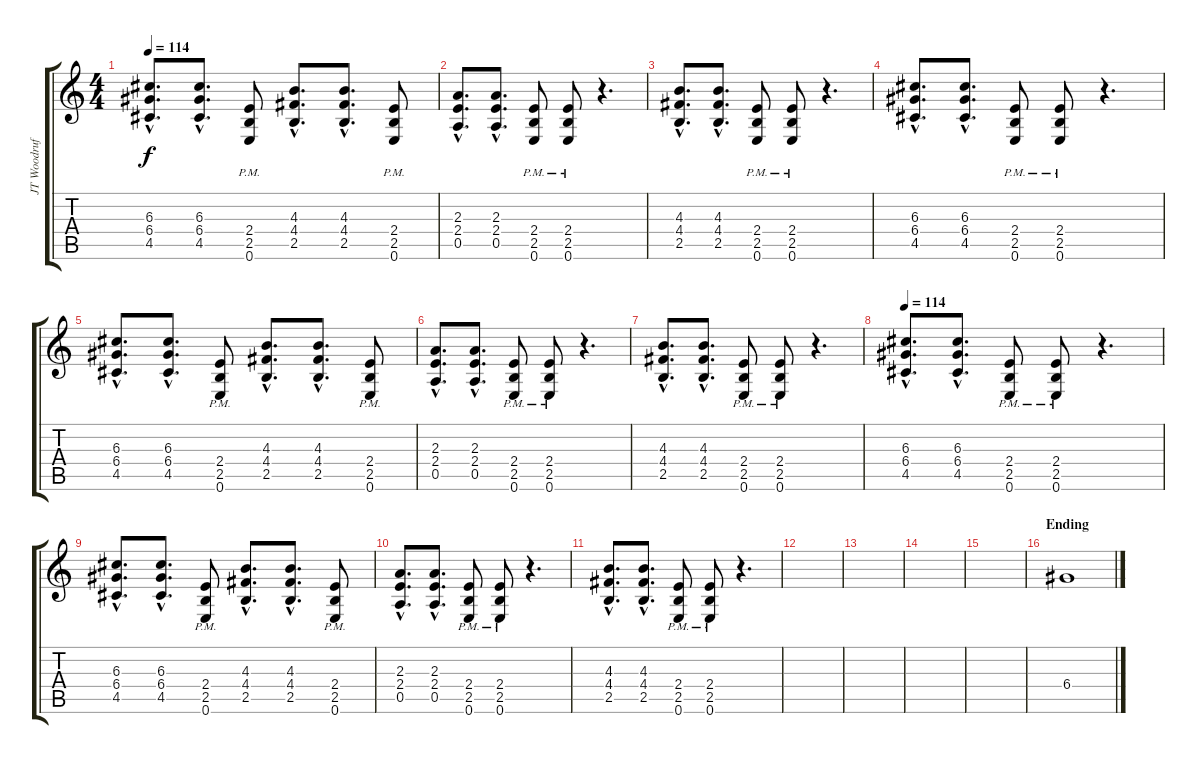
\track ("JT Woodruff (Guitar)" "JT Woodruf") {instrument distortionguitar}
\staff {score tabs}
\tuning (E4 B3 G3 D3 A2 E2) {hide}
\ts (4 4)
\tempo 114
\clef g2
\ks c
(6.3{hac} 6.4{hac} 4.5{hac}).8{d dy f} (6.3{hac} 6.4{hac} 4.5{hac}).8{d} (2.4{pm} 2.5{pm} 0.6{pm}).8 (4.3{hac} 4.4{hac} 2.5{hac}).8{d} (4.3{hac} 4.4{hac} 2.5{hac}).8{d} (2.4{pm} 2.5{pm} 0.6{pm}).8 |
(2.3{hac} 2.4{hac} 0.5{hac}).8{d} (2.3{hac} 2.4{hac} 0.5{hac}).8{d} (2.4{pm} 2.5{pm} 0.6{pm}).8 (2.4{pm} 2.5{pm} 0.6{pm}).8 r.4{d} |
(4.3{hac} 4.4{hac} 2.5{hac}).8{d} (4.3{hac} 4.4{hac} 2.5{hac}).8{d} (2.4{pm} 2.5{pm} 0.6{pm}).8 (2.4{pm} 2.5{pm} 0.6{pm}).8 r.4{d} |
(6.3{hac} 6.4{hac} 4.5{hac}).8{d} (6.3{hac} 6.4{hac} 4.5{hac}).8{d} (2.4{pm} 2.5{pm} 0.6{pm}).8 (2.4{pm} 2.5{pm} 0.6{pm}).8 r.4{d} |
(6.3{hac} 6.4{hac} 4.5{hac}).8{d} (6.3{hac} 6.4{hac} 4.5{hac}).8{d} (2.4{pm} 2.5{pm} 0.6{pm}).8 (4.3{hac} 4.4{hac} 2.5{hac}).8{d} (4.3{hac} 4.4{hac} 2.5{hac}).8{d} (2.4{pm} 2.5{pm} 0.6{pm}).8 |
(2.3{hac} 2.4{hac} 0.5{hac}).8{d} (2.3{hac} 2.4{hac} 0.5{hac}).8{d} (2.4{pm} 2.5{pm} 0.6{pm}).8 (2.4{pm} 2.5{pm} 0.6{pm}).8 r.4{d} |
(4.3{hac} 4.4{hac} 2.5{hac}).8{d} (4.3{hac} 4.4{hac} 2.5{hac}).8{d} (2.4{pm} 2.5{pm} 0.6{pm}).8 (2.4{pm} 2.5{pm} 0.6{pm}).8 r.4{d} |
\tempo 114
(6.3{hac} 6.4{hac} 4.5{hac}).8{d} (6.3{hac} 6.4{hac} 4.5{hac}).8{d} (2.4{pm} 2.5{pm} 0.6{pm}).8 (2.4{pm} 2.5{pm} 0.6{pm}).8 r.4{d} |
(6.3{hac} 6.4{hac} 4.5{hac}).8{d} (6.3{hac} 6.4{hac} 4.5{hac}).8{d} (2.4{pm} 2.5{pm} 0.6{pm}).8 (4.3{hac} 4.4{hac} 2.5{hac}).8{d} (4.3{hac} 4.4{hac} 2.5{hac}).8{d} (2.4{pm} 2.5{pm} 0.6{pm}).8 |
(2.3{hac} 2.4{hac} 0.5{hac}).8{d} (2.3{hac} 2.4{hac} 0.5{hac}).8{d} (2.4{pm} 2.5{pm} 0.6{pm}).8 (2.4{pm} 2.5{pm} 0.6{pm}).8 r.4{d} |
(4.3{hac} 4.4{hac} 2.5{hac}).8{d} (4.3{hac} 4.4{hac} 2.5{hac}).8{d} (2.4{pm} 2.5{pm} 0.6{pm}).8 (2.4{pm} 2.5{pm} 0.6{pm}).8 r.4{d} |
|
|
|
|
\section ("" "Ending")
6.4.1{instrument electricguitarjazz}
